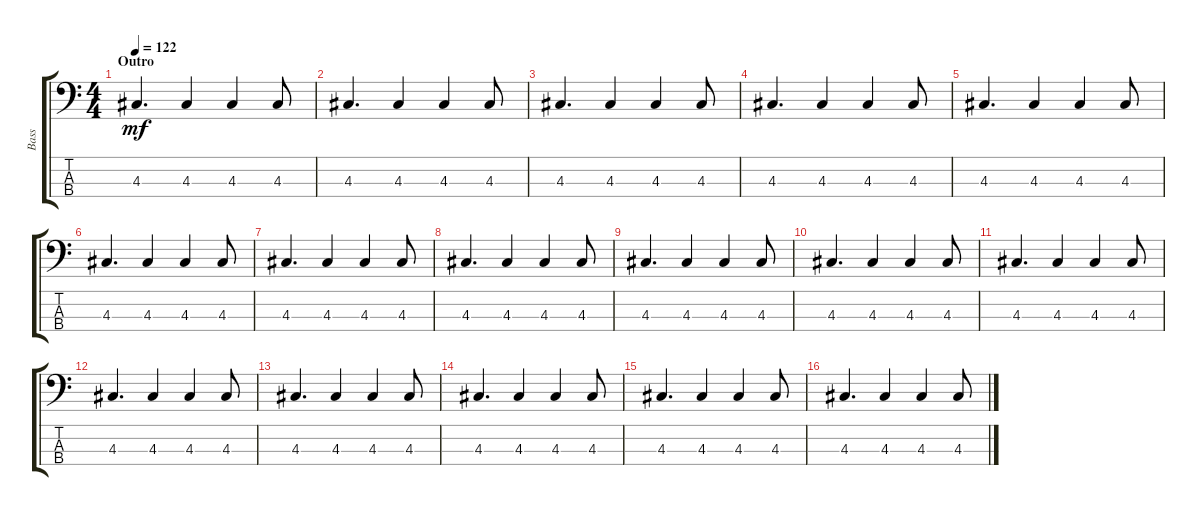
\track ("Bass" "Bass") {instrument electricbasspick}
\staff {score tabs}
\tuning (G2 D2 A1 E1) {hide}
\ts (4 4)
\section ("" "Outro")
\tempo 122
\clef f4
\ks c
4.3.4{d dy mf} 4.3.4 4.3.4 4.3.8 |
4.3.4{d} 4.3.4 4.3.4 4.3.8 |
4.3.4{d} 4.3.4 4.3.4 4.3.8 |
4.3.4{d} 4.3.4 4.3.4 4.3.8 |
4.3.4{d} 4.3.4 4.3.4 4.3.8 |
4.3.4{d} 4.3.4 4.3.4 4.3.8 |
4.3.4{d} 4.3.4 4.3.4 4.3.8 |
4.3.4{d} 4.3.4 4.3.4 4.3.8 |
4.3.4{d} 4.3.4 4.3.4 4.3.8 |
4.3.4{d} 4.3.4 4.3.4 4.3.8 |
4.3.4{d} 4.3.4 4.3.4 4.3.8 |
4.3.4{d} 4.3.4 4.3.4 4.3.8 |
4.3.4{d} 4.3.4 4.3.4 4.3.8 |
4.3.4{d} 4.3.4 4.3.4 4.3.8 |
4.3.4{d} 4.3.4 4.3.4 4.3.8 |
4.3.4{d} 4.3.4 4.3.4 4.3.8
